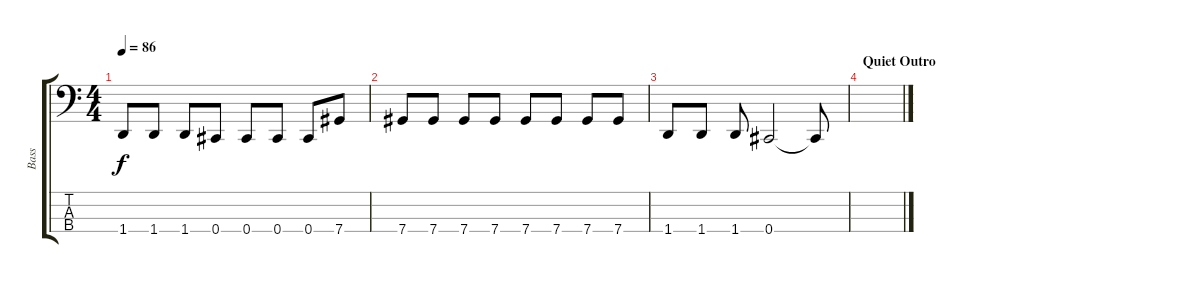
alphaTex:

\track ("Bass" "Bass") {instrument electricbassfinger}
\staff {score tabs}
\tuning (Gb2 Db2 Ab1 Db1) {hide}
\ts (4 4)
\tempo 86
\clef f4
\ks c
1.4.8{dy f} 1.4.8 1.4.8 0.4.8 0.4.8 0.4.8 0.4.8 7.4.8 |
7.4.8 7.4.8 7.4.8 7.4.8 7.4.8 7.4.8 7.4.8 7.4.8 |
1.4.8 1.4.8 1.4.8 0.4.2 0.4{t}.8 |
\section ("" "Quiet Outro")
